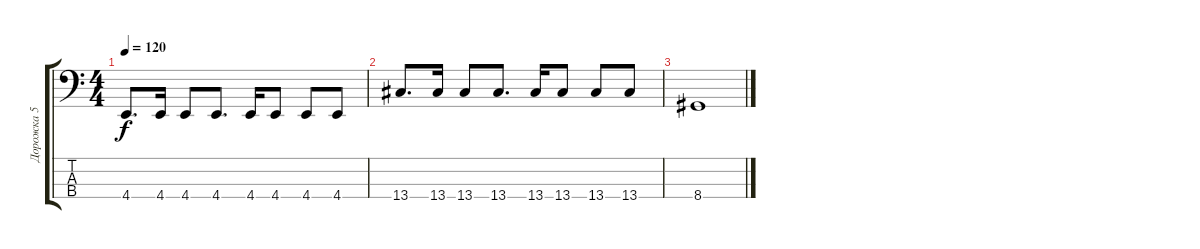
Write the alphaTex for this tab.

\track ("Дорожка 5" "Дорожка 5") {instrument electricbassfinger}
\staff {score tabs}
\tuning (G2 C2 G1 C1) {hide}
\ts (4 4)
\tempo 120
\clef f4
\ks c
4.4.8{d dy f} 4.4.16 4.4.8 4.4.8{d} 4.4.16 4.4.8 4.4.8 4.4.8 |
13.4.8{d} 13.4.16 13.4.8 13.4.8{d} 13.4.16 13.4.8 13.4.8 13.4.8 |
8.4.1
